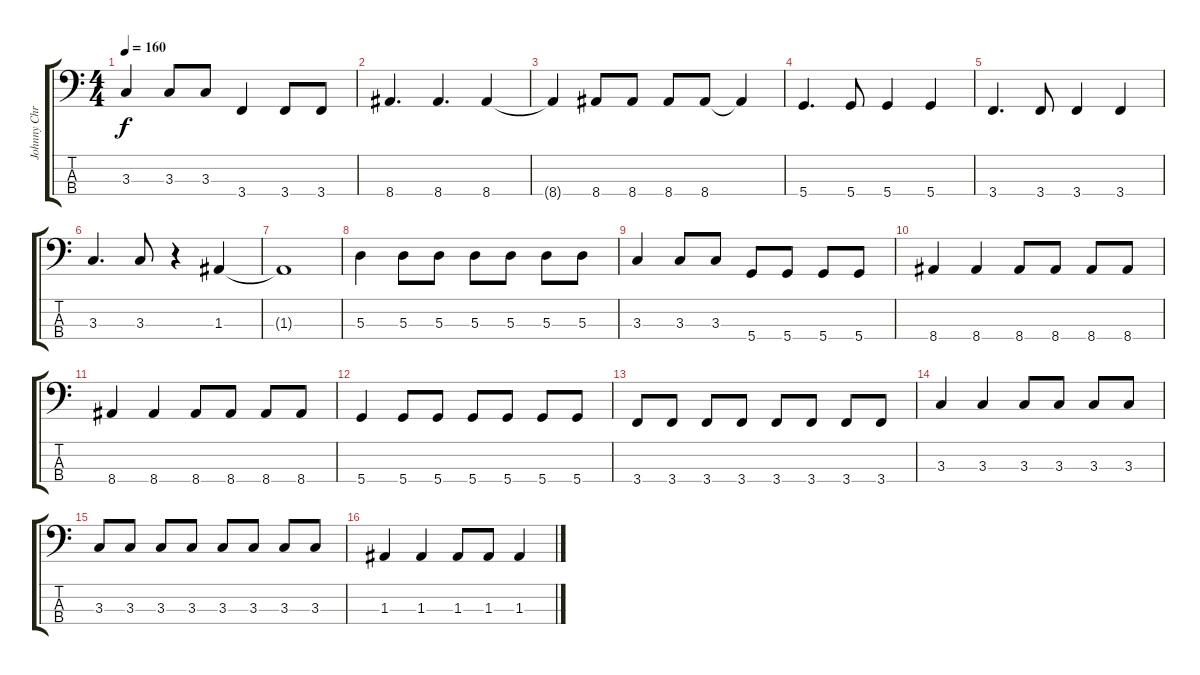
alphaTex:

\track ("Johnny Christ" "Johnny Chr") {instrument electricbasspick}
\staff {score tabs}
\tuning (G2 D2 A1 D1) {hide}
\ts (4 4)
\tempo 160
\clef f4
\ks c
3.3.4{dy f} 3.3.8 3.3.8 3.4.4 3.4.8 3.4.8 |
8.4.4{d} 8.4.4{d} 8.4.4 |
8.4{t}.4 8.4.8 8.4.8 8.4.8 8.4.8 8.4{t}.4 |
5.4.4{d} 5.4.8 5.4.4 5.4.4 |
3.4.4{d} 3.4.8 3.4.4 3.4.4 |
3.3.4{d} 3.3.8 r.4 1.3.4 |
1.3{t}.1 |
5.3.4 5.3.8 5.3.8 5.3.8 5.3.8 5.3.8 5.3.8 |
3.3.4 3.3.8 3.3.8 5.4.8 5.4.8 5.4.8 5.4.8 |
8.4.4 8.4.4 8.4.8 8.4.8 8.4.8 8.4.8 |
8.4.4 8.4.4 8.4.8 8.4.8 8.4.8 8.4.8 |
5.4.4 5.4.8 5.4.8 5.4.8 5.4.8 5.4.8 5.4.8 |
3.4.8 3.4.8 3.4.8 3.4.8 3.4.8 3.4.8 3.4.8 3.4.8 |
3.3.4 3.3.4 3.3.8 3.3.8 3.3.8 3.3.8 |
3.3.8 3.3.8 3.3.8 3.3.8 3.3.8 3.3.8 3.3.8 3.3.8 |
1.3.4 1.3.4 1.3.8 1.3.8 1.3.4
